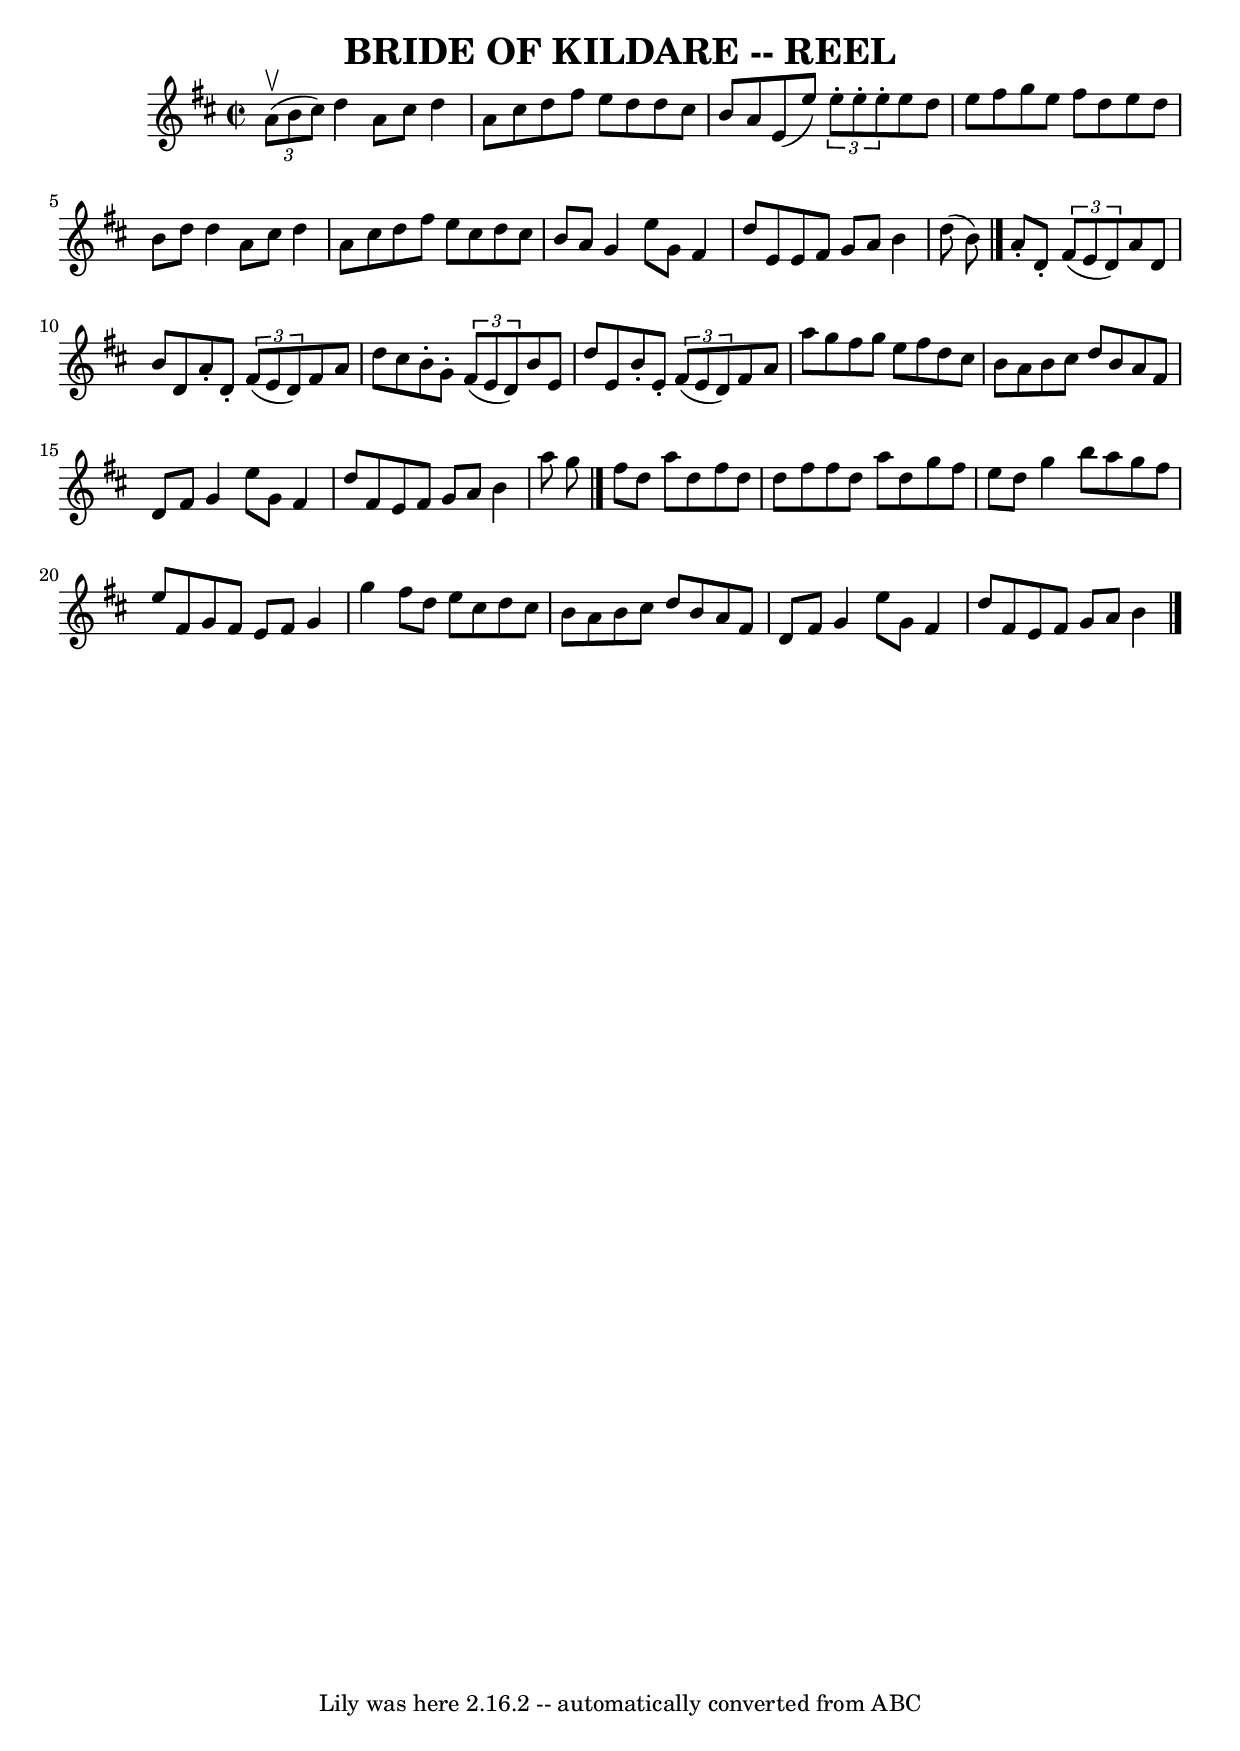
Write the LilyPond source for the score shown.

\version "2.7.40"
\include "Mammoth.ily"
\header {
	%% book = "Ryan's Mammoth Collection of Fiddle Tunes"
	crossRefNumber = "1"
	footnotes = ""
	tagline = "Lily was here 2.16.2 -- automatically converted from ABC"
	title = "BRIDE OF KILDARE -- REEL"
}
voicedefault =  {


\override Staff.TimeSignature #'style = #'C
 \time 2/2 
\key d \major   \times 2/3 { a'8 (^\upbow b'8 cis''8) }   
|
 d''4 a'8 cis''8 d''4 a'8 cis''8    |
 d''8  
 fis''8 e''8 d''8 d''8 cis''8 b'8 a'8    |
 e'8 (
e''8) \times 2/3 { e''8 -. e''8 -. e''8 -. } e''8 d''8 e''8    
fis''8    |
 g''8 e''8 fis''8 d''8 e''8 d''8 b'8    
d''8    |
 d''4 a'8 cis''8 d''4 a'8 cis''8    |
 
 d''8 fis''8 e''8 cis''8 d''8 cis''8 b'8 a'8    |
  
 g'4 e''8 g'8 fis'4 d''8 e'8    |
 e'8 fis'8 g'8   
 a'8 b'4 d''8 (b'8)   \bar "|." a'8 -. d'8 -.   \times 2/3 {  
 fis'8 (e'8 d'8) } a'8 d'8 b'8 d'8    |
 a'8 -.   
d'8 -.   \times 2/3 { fis'8 (e'8 d'8) } fis'8 a'8 d''8    
cis''8    |
 b'8 -. g'8 -.   \times 2/3 { fis'8 (e'8 d'8) 
} b'8 e'8 d''8 e'8    |
 b'8 -. e'8 -.   \times 2/3 {   
fis'8 (e'8 d'8) } fis'8 a'8 a''8 g''8    |
     
fis''8 g''8 e''8 fis''8 d''8 cis''8 b'8 a'8    |
   
b'8 cis''8 d''8 b'8 a'8 fis'8 d'8 fis'8    |
 g'4  
 e''8 g'8 fis'4 d''8 fis'8    |
 e'8 fis'8 g'8    
a'8 b'4 a''8 g''8    \bar "|." fis''8 d''8 a''8 d''8    
fis''8 d''8 d''8 fis''8    |
 fis''8 d''8 a''8 d''8   
 g''8 fis''8 e''8 d''8    |
 g''4 b''8 a''8 g''8    
fis''8 e''8 fis'8    |
 g'8 fis'8 e'8 fis'8 g'4    
g''4    |
 fis''8 d''8 e''8 cis''8 d''8 cis''8 b'8  
 a'8    |
 b'8 cis''8 d''8 b'8 a'8 fis'8 d'8    
fis'8    |
 g'4 e''8 g'8 fis'4 d''8 fis'8    |
   
e'8 fis'8 g'8 a'8 b'4    \bar "|."   
}

\score{
    <<

	\context Staff="default"
	{
	    \voicedefault 
	}

    >>
	\layout {
	}
	\midi {}
}
